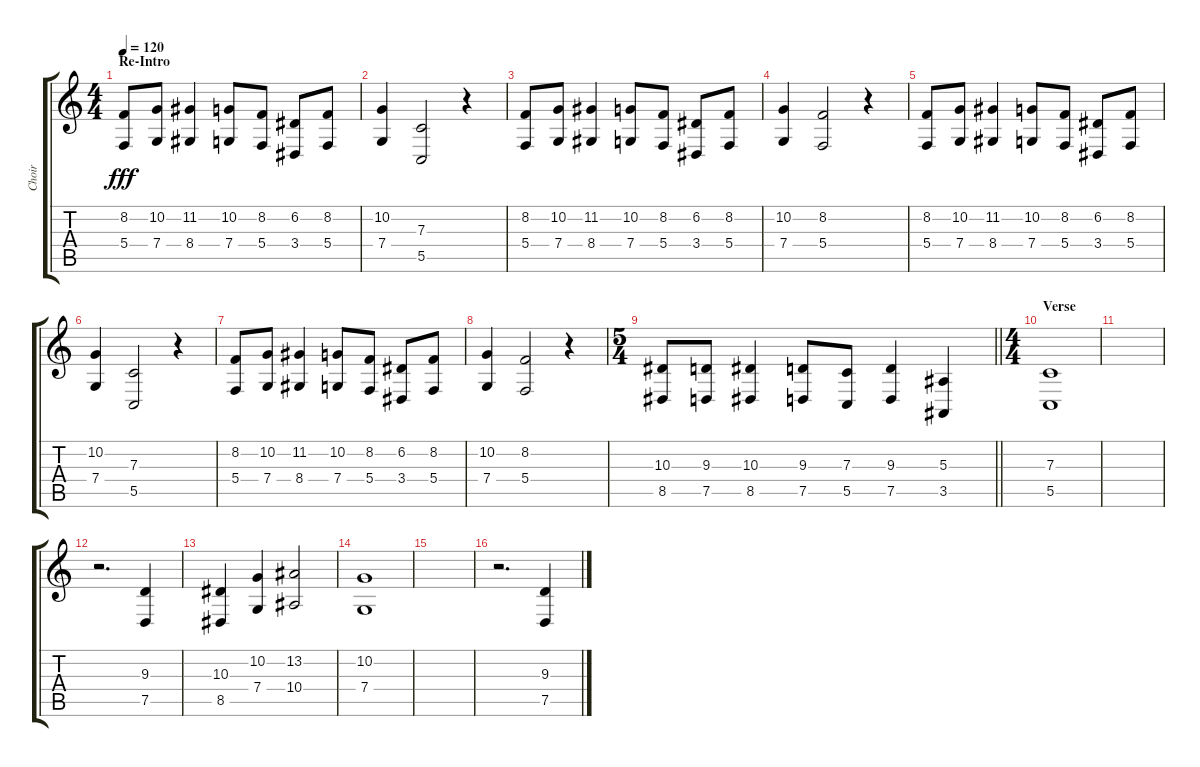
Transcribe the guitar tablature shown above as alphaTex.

\track ("Choir" "Choir") {instrument choiraahs}
\staff {score tabs}
\tuning (D4 A3 F3 C3 G2 C2) {hide}
\ts (4 4)
\section ("" "Re-Intro")
\tempo 120
\clef g2
\ks c
(8.2 5.4).8{dy fff} (10.2 7.4).8 (11.2 8.4).4 (10.2 7.4).8 (8.2 5.4).8 (6.2 3.4).8 (8.2 5.4).8 |
(10.2 7.4).4 (7.3 5.5).2 r.4 |
(8.2 5.4).8 (10.2 7.4).8 (11.2 8.4).4 (10.2 7.4).8 (8.2 5.4).8 (6.2 3.4).8 (8.2 5.4).8 |
(10.2 7.4).4 (8.2 5.4).2 r.4 |
(8.2 5.4).8 (10.2 7.4).8 (11.2 8.4).4 (10.2 7.4).8 (8.2 5.4).8 (6.2 3.4).8 (8.2 5.4).8 |
(10.2 7.4).4 (7.3 5.5).2 r.4 |
(8.2 5.4).8 (10.2 7.4).8 (11.2 8.4).4 (10.2 7.4).8 (8.2 5.4).8 (6.2 3.4).8 (8.2 5.4).8 |
(10.2 7.4).4 (8.2 5.4).2 r.4 |
\ts (5 4)
\barLineRight lightlight
(10.3 8.5).8 (9.3 7.5).8 (10.3 8.5).4 (9.3 7.5).8 (7.3 5.5).8 (9.3 7.5).4 (5.3 3.5).4 |
\ts (4 4)
\section ("" "Verse")
(7.3 5.5).1 |
|
r.2{d} (9.3 7.5).4 |
(10.3 8.5).4 (10.2 7.4).4 (13.2 10.4).2 |
(10.2 7.4).1 |
|
r.2{d} (9.3 7.5).4
